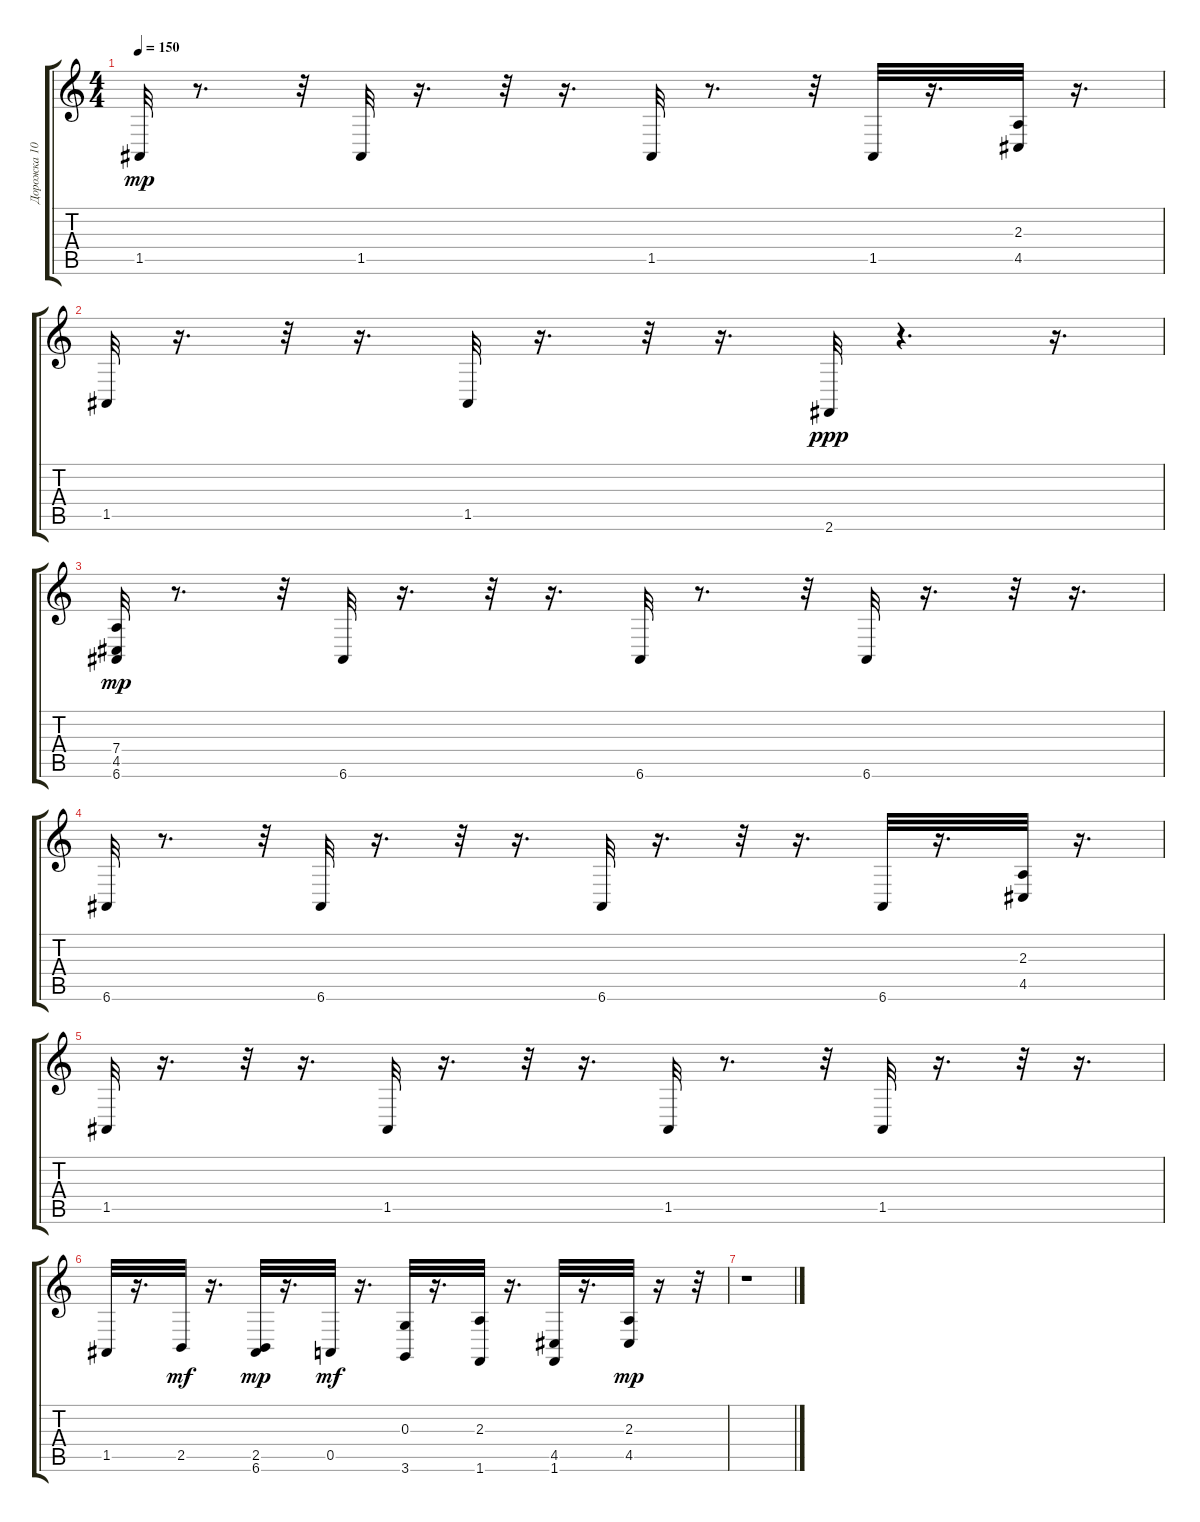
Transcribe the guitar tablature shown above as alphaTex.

\track ("Дорожка 10" "Дорожка 10") {instrument acousticgrandpiano}
\staff {score tabs}
\tuning (E4 B3 G3 D3 A2 E2) {hide}
\ts (4 4)
\tempo 150
\clef g2
\ks c
1.5.32{dy mp} r.8{d} r.32 1.5.32 r.16{d} r.32 r.16{d} 1.5.32 r.8{d} r.32 1.5.32 r.16{d} (2.3 4.5).32 r.16{d} |
1.5.32 r.16{d} r.32 r.16{d} 1.5.32 r.16{d} r.32 r.16{d} 2.6.32{dy ppp} r.4{d} r.16{d} |
(7.4 4.5 6.6).32{dy mp} r.8{d} r.32 6.6.32 r.16{d} r.32 r.16{d} 6.6.32 r.8{d} r.32 6.6.32 r.16{d} r.32 r.16{d} |
6.6.32 r.8{d} r.32 6.6.32 r.16{d} r.32 r.16{d} 6.6.32 r.16{d} r.32 r.16{d} 6.6.32 r.16{d} (2.3 4.5).32 r.16{d} |
1.5.32 r.16{d} r.32 r.16{d} 1.5.32 r.16{d} r.32 r.16{d} 1.5.32 r.8{d} r.32 1.5.32 r.16{d} r.32 r.16{d} |
1.5.32 r.16{d} 2.5.32{dy mf} r.16{d} (2.5 6.6).32{dy mp} r.16{d} 0.5.32{dy mf} r.16{d} (0.3 3.6).32 r.16{d} (2.3 1.6).32 r.16{d} (4.5 1.6).32 r.16{d} (2.3 4.5).32{dy mp} r.16 r.32 |
r.1
